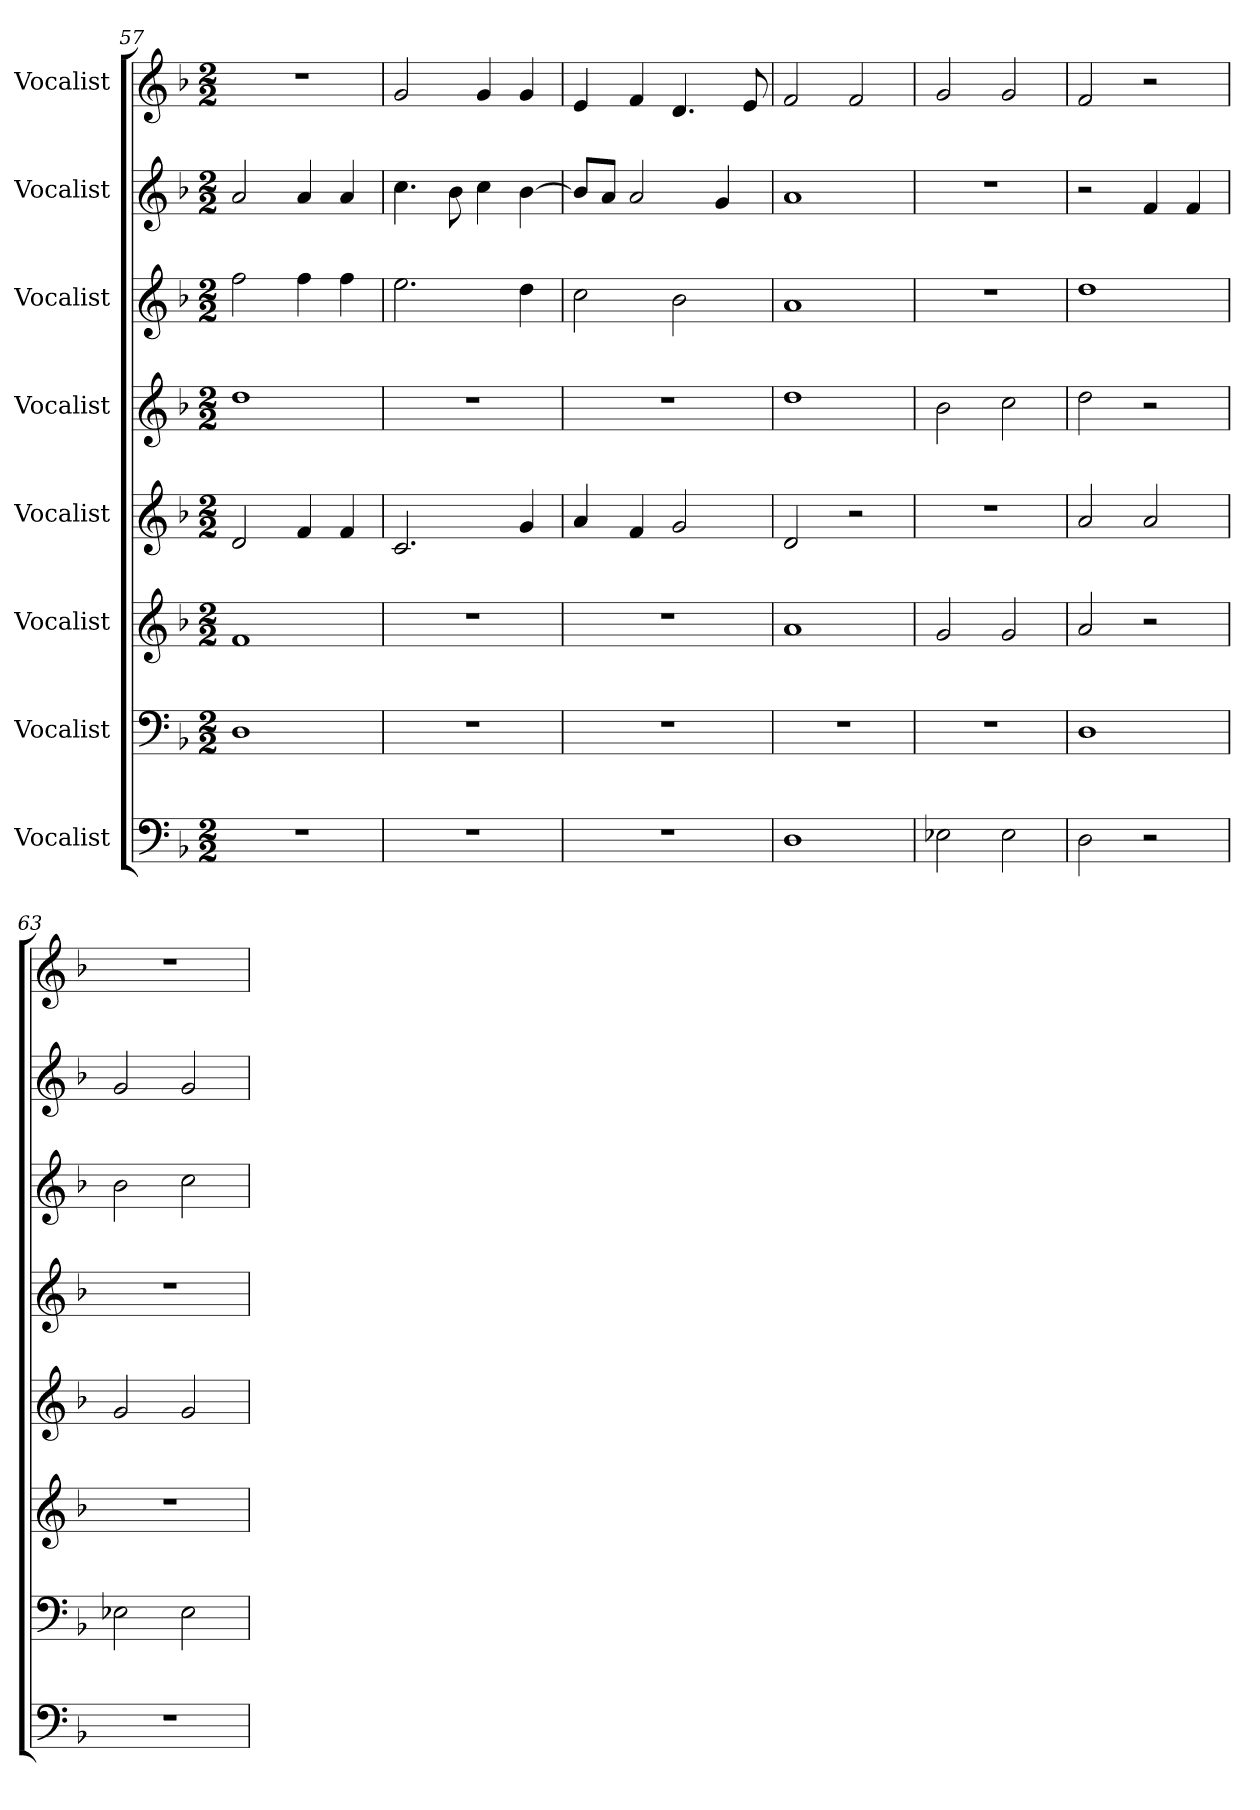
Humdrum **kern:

**kern	**kern	**kern	**kern	**kern	**kern	**kern	**kern
*part8	*part7	*part6	*part5	*part4	*part3	*part2	*part1
*staff8	*staff7	*staff6	*staff5	*staff4	*staff3	*staff2	*staff1
*I"Vocalist	*I"Vocalist	*I"Vocalist	*I"Vocalist	*I"Vocalist	*I"Vocalist	*I"Vocalist	*I"Vocalist
*clefF4	*clefF4	*clefG2	*clefG2	*clefG2	*clefG2	*clefG2	*clefG2
*k[b-]	*k[b-]	*k[b-]	*k[b-]	*k[b-]	*k[b-]	*k[b-]	*k[b-]
*M2/2	*M2/2	*M2/2	*M2/2	*M2/2	*M2/2	*M2/2	*M2/2
=57	=57	=57	=57	=57	=57	=57	=57
1r	1D	1f	2d/	1dd	2ff\	2a/	1r
.	.	.	4f/	.	4ff\	4a/	.
.	.	.	4f/	.	4ff\	4a/	.
=58	=58	=58	=58	=58	=58	=58	=58
1r	1r	1r	2.c/	1r	2.ee\	4.cc\	2g/
.	.	.	.	.	.	8b-\	.
.	.	.	.	.	.	4cc\	4g/
.	.	.	4g/	.	4dd\	[4b-\	4g/
=59	=59	=59	=59	=59	=59	=59	=59
1r	1r	1r	4a/	1r	2cc\	8b-/L]	4e/
.	.	.	.	.	.	8a/J	.
.	.	.	4f/	.	.	2a/	4f/
.	.	.	2g/	.	2b-\	.	4.d/
.	.	.	.	.	.	4g/	.
.	.	.	.	.	.	.	8e/
=60	=60	=60	=60	=60	=60	=60	=60
1D	1r	1a	2d/	1dd	1a	1a	2f/
.	.	.	2r	.	.	.	2f/
=61	=61	=61	=61	=61	=61	=61	=61
2E-X\	1r	2g/	1r	2b-\	1r	1r	2g/
2E-\	.	2g/	.	2cc\	.	.	2g/
=62	=62	=62	=62	=62	=62	=62	=62
2D\	1D	2a/	2a/	2dd\	1dd	2r	2f/
2r	.	2r	2a/	2r	.	4f/	2r
.	.	.	.	.	.	4f/	.
=63	=63	=63	=63	=63	=63	=63	=63
1r	2E-X\	1r	2g/	1r	2b-\	2g/	1r
.	2E-\	.	2g/	.	2cc\	2g/	.
=	=	=	=	=	=	=	=
*-	*-	*-	*-	*-	*-	*-	*-
